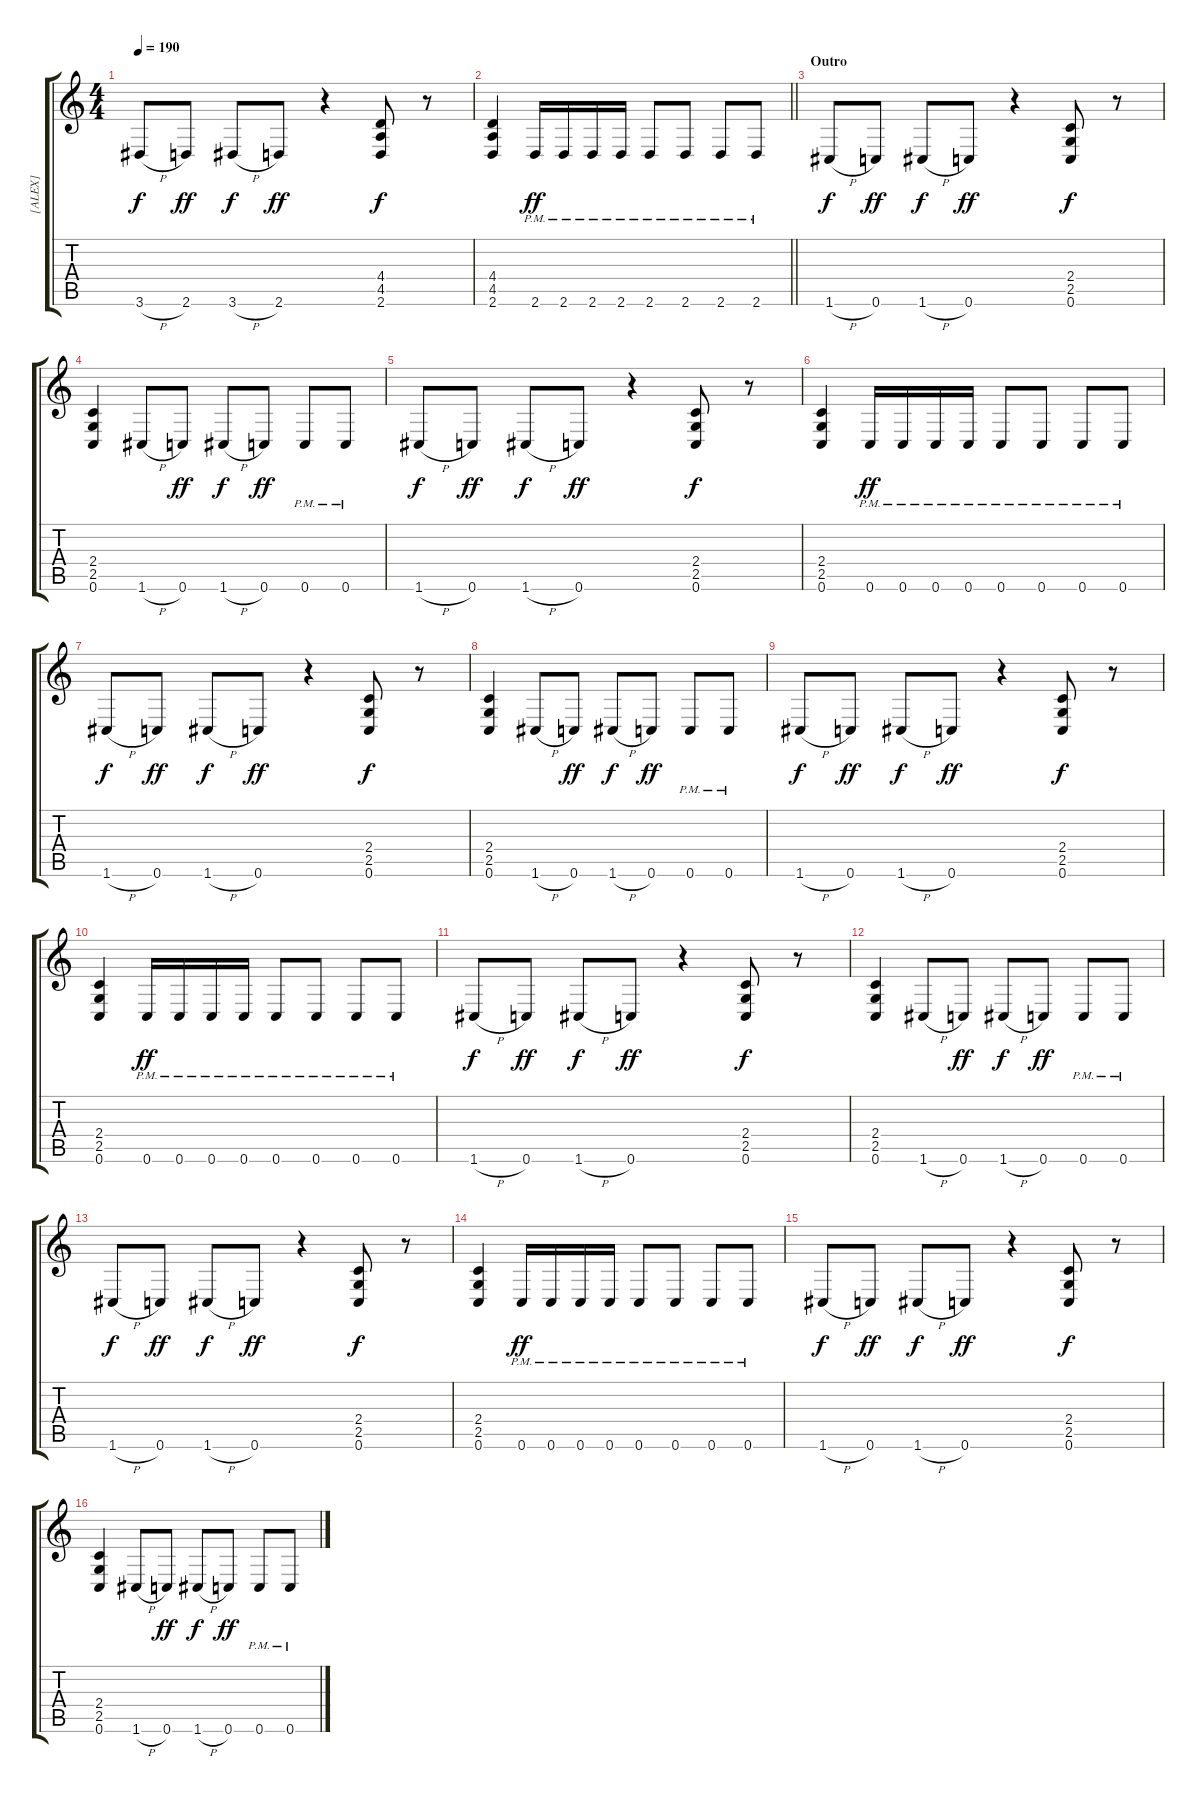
\track ("[ALEX]" "[ALEX]") {instrument distortionguitar}
\staff {score tabs}
\tuning (C4 G3 Eb3 Bb2 F2 C2) {hide}
\ts (4 4)
\tempo 190
\clef g2
\ks c
3.6{h}.8{dy f} 2.6.8{dy ff} 3.6{h}.8{dy f} 2.6.8{dy ff} r.4 (4.4 4.5 2.6).8{dy f} r.8 |
\barLineRight lightlight
(4.4 4.5 2.6).4 2.6{pm}.16{dy ff} 2.6{pm}.16 2.6{pm}.16 2.6{pm}.16 2.6{pm}.8 2.6{pm}.8 2.6{pm}.8 2.6{pm}.8 |
\section ("" "Outro")
1.6{h}.8{dy f} 0.6.8{dy ff} 1.6{h}.8{dy f} 0.6.8{dy ff} r.4 (2.4 2.5 0.6).8{dy f} r.8 |
(2.4 2.5 0.6).4 1.6{h}.8 0.6.8{dy ff} 1.6{h}.8{dy f} 0.6.8{dy ff} 0.6{pm}.8 0.6{pm}.8 |
1.6{h}.8{dy f} 0.6.8{dy ff} 1.6{h}.8{dy f} 0.6.8{dy ff} r.4 (2.4 2.5 0.6).8{dy f} r.8 |
(2.4 2.5 0.6).4 0.6{pm}.16{dy ff} 0.6{pm}.16 0.6{pm}.16 0.6{pm}.16 0.6{pm}.8 0.6{pm}.8 0.6{pm}.8 0.6{pm}.8 |
1.6{h}.8{dy f} 0.6.8{dy ff} 1.6{h}.8{dy f} 0.6.8{dy ff} r.4 (2.4 2.5 0.6).8{dy f} r.8 |
(2.4 2.5 0.6).4 1.6{h}.8 0.6.8{dy ff} 1.6{h}.8{dy f} 0.6.8{dy ff} 0.6{pm}.8 0.6{pm}.8 |
1.6{h}.8{dy f} 0.6.8{dy ff} 1.6{h}.8{dy f} 0.6.8{dy ff} r.4 (2.4 2.5 0.6).8{dy f} r.8 |
(2.4 2.5 0.6).4 0.6{pm}.16{dy ff} 0.6{pm}.16 0.6{pm}.16 0.6{pm}.16 0.6{pm}.8 0.6{pm}.8 0.6{pm}.8 0.6{pm}.8 |
1.6{h}.8{dy f} 0.6.8{dy ff} 1.6{h}.8{dy f} 0.6.8{dy ff} r.4 (2.4 2.5 0.6).8{dy f} r.8 |
(2.4 2.5 0.6).4 1.6{h}.8 0.6.8{dy ff} 1.6{h}.8{dy f} 0.6.8{dy ff} 0.6{pm}.8 0.6{pm}.8 |
1.6{h}.8{dy f} 0.6.8{dy ff} 1.6{h}.8{dy f} 0.6.8{dy ff} r.4 (2.4 2.5 0.6).8{dy f} r.8 |
(2.4 2.5 0.6).4 0.6{pm}.16{dy ff} 0.6{pm}.16 0.6{pm}.16 0.6{pm}.16 0.6{pm}.8 0.6{pm}.8 0.6{pm}.8 0.6{pm}.8 |
1.6{h}.8{dy f} 0.6.8{dy ff} 1.6{h}.8{dy f} 0.6.8{dy ff} r.4 (2.4 2.5 0.6).8{dy f} r.8 |
(2.4 2.5 0.6).4 1.6{h}.8 0.6.8{dy ff} 1.6{h}.8{dy f} 0.6.8{dy ff} 0.6{pm}.8 0.6{pm}.8
